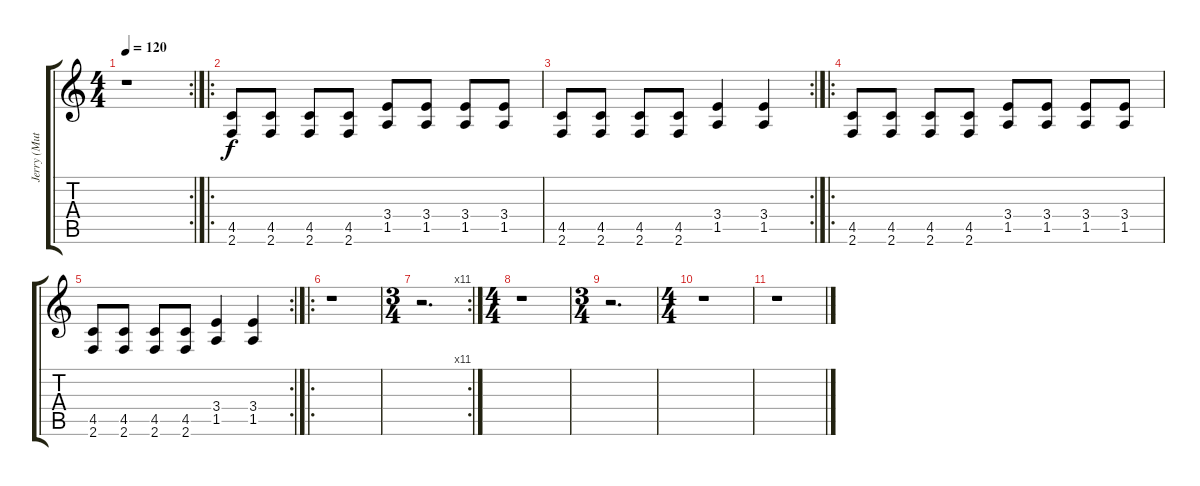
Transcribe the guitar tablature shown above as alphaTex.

\track ("Jerry (Muted)" "Jerry (Mut") {instrument electricguitarmuted}
\staff {score tabs}
\tuning (Eb4 Bb3 Gb3 Db3 Ab2 Eb2) {hide}
\rc 2
\ts (4 4)
\tempo 120
\clef g2
\ks c
r.1{dy f} |
\ro
(4.5 2.6).8 (4.5 2.6).8 (4.5 2.6).8 (4.5 2.6).8 (3.4 1.5).8 (3.4 1.5).8 (3.4 1.5).8 (3.4 1.5).8 |
\rc 2
(4.5 2.6).8 (4.5 2.6).8 (4.5 2.6).8 (4.5 2.6).8 (3.4 1.5).4 (3.4 1.5).4 |
\ro
(4.5 2.6).8 (4.5 2.6).8 (4.5 2.6).8 (4.5 2.6).8 (3.4 1.5).8 (3.4 1.5).8 (3.4 1.5).8 (3.4 1.5).8 |
\rc 2
(4.5 2.6).8 (4.5 2.6).8 (4.5 2.6).8 (4.5 2.6).8 (3.4 1.5).4 (3.4 1.5).4 |
\ro
r.1 |
\rc 11
\ts (3 4)
r.2{d} |
\ts (4 4)
r.1 |
\ts (3 4)
r.2{d} |
\ts (4 4)
r.1 |
r.1
